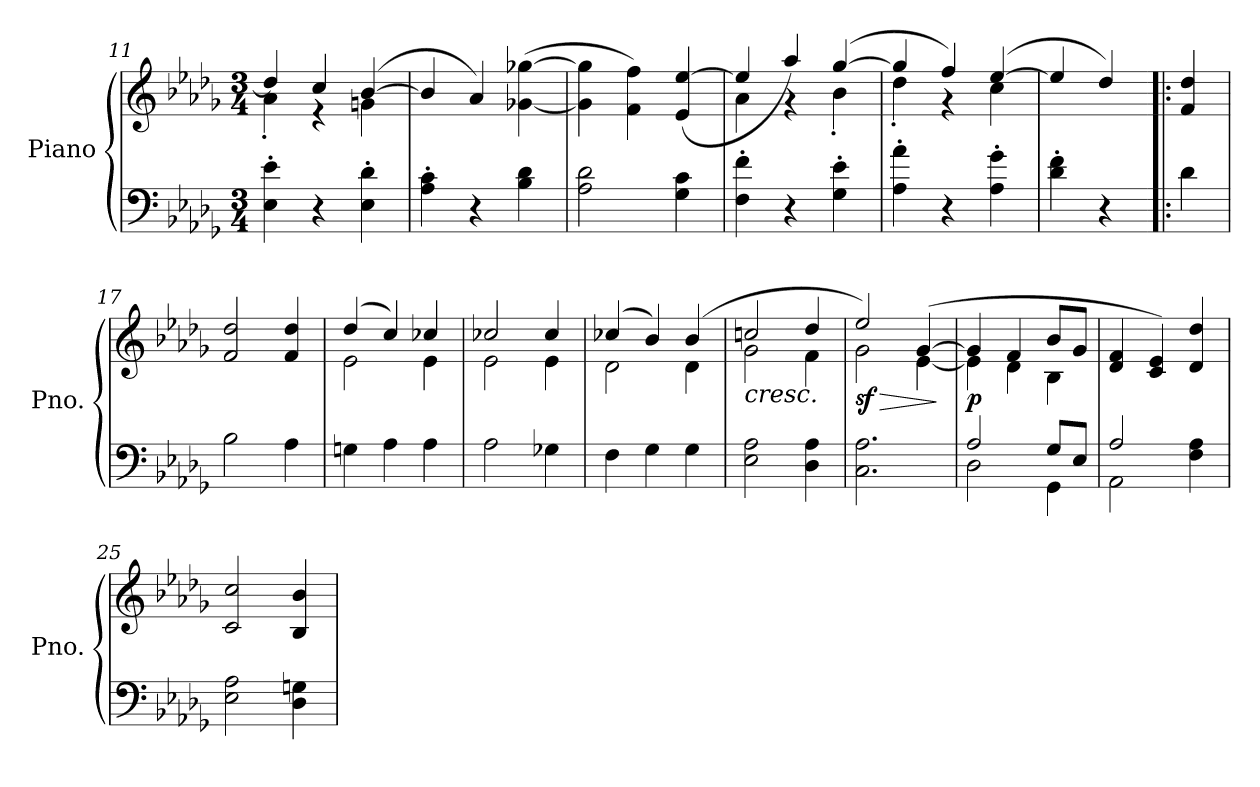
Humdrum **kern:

**kern	**kern	**dynam
*part1	*part1	*part1
*staff2	*staff1	*staff1/2
*I"Piano	*	*
*I'Pno.	*	*
*clefF4	*clefG2	*
*k[b-e-a-d-g-]	*k[b-e-a-d-g-]	*
*M3/4	*M3/4	*
=11	=11	=11
*	*^	*
4E-\' 4e-\'	4dd-/]	4a-'\	.
4r	4cc/	4r	.
4E-\' 4d-\'	(>[4b-/	4gn\	.
*	*v	*v	*
=12	=12	=12
4A-\' 4c\'	4b-/]	.
4r	4a-/)	.
4B-\ 4d-\	(>[4g-X\ [4gg-X\	.
=13	=13	=13
2A-\ 2d-\	4g-\] 4gg-\]	.
.	4f\ 4ff\)	.
4G-\ 4c\	(>4e-/ [4ee-/	.
=14	=14	=14
*	*^	*
4F\' 4f\'	4ee-/]	4a-\	.
4r	4aa-/)	4r	.
4G-\' 4e-\'	(>[4gg-/	4b-'\	.
=15	=15	=15	=15
4A-\' 4a-\'	4gg-/]	4dd-'\	.
4r	4ff/)	4r	.
4A-\' 4g-\'	(>[4ee-/	4cc\	.
*	*v	*v	*
=16	=16	=16
4d-\' 4f\'	4ee-/]	.
4r	4dd-/)	.
=16X1!|:	=16X1!|:	=16X1!|:
4d-\	4f/ 4dd-/	.
=17	=17	=17
2B-\	2f/ 2dd-/	.
4A-\	4f/ 4dd-/	.
!!LO:LB:g=z
=18	=18	=18
*	*^	*
4Gn\	(>4dd-/	2e-\	.
4A-\	4cc/)	.	.
4A-\	4cc-X/	4e-\	.
=19	=19	=19	=19
2A-\	2cc-X/	2e-\	.
4G-X\	4cc-/	4e-\	.
=20	=20	=20	=20
4F\	(>4cc-X/	2d-\	.
4G-\	4b-/)	.	.
4G-\	(>4b-/	4d-\	.
=21	=21	=21	=21
!	!LO:TX:b:i:t=cresc.	!	!
2E-\ 2A-\	2ccn/	2g-\	.
4D-\ 4A-\	4dd-/	4f\	.
=22	=22	=22	=22
!	!	!	!LO:HP:b
!	!	!	!LO:DY:n=1:b
2.C\ 2.A-\	2ee-/)	2g-\	> sf
.	(>[4g-/	[4e-\	.
*	*v	*v	*
.	.	]
=23	=23	=23
*^	*^	*
!	!	!	!	!LO:DY:b
2A-/	2D-\	4g-/]	4e-\]	p
.	.	4f/	4d-\	.
8G-/L	4GG-\	8b-/L	4B-\	.
8E-/J	.	8g-/J	.	.
*	*	*v	*v	*
=24	=24	=24	=24
2A-/	2AA-\	4d-/ 4f/	.
.	.	4c/ 4e-/)	.
4F\ 4A-\	4ryy	4d-/ 4dd-/	.
*v	*v	*	*
=25	=25	=25
2E-\ 2A-\	2c/ 2cc/	.
4D-\ 4Gn\	4B-/ 4b-/	.
=	=	=
*-	*-	*-
